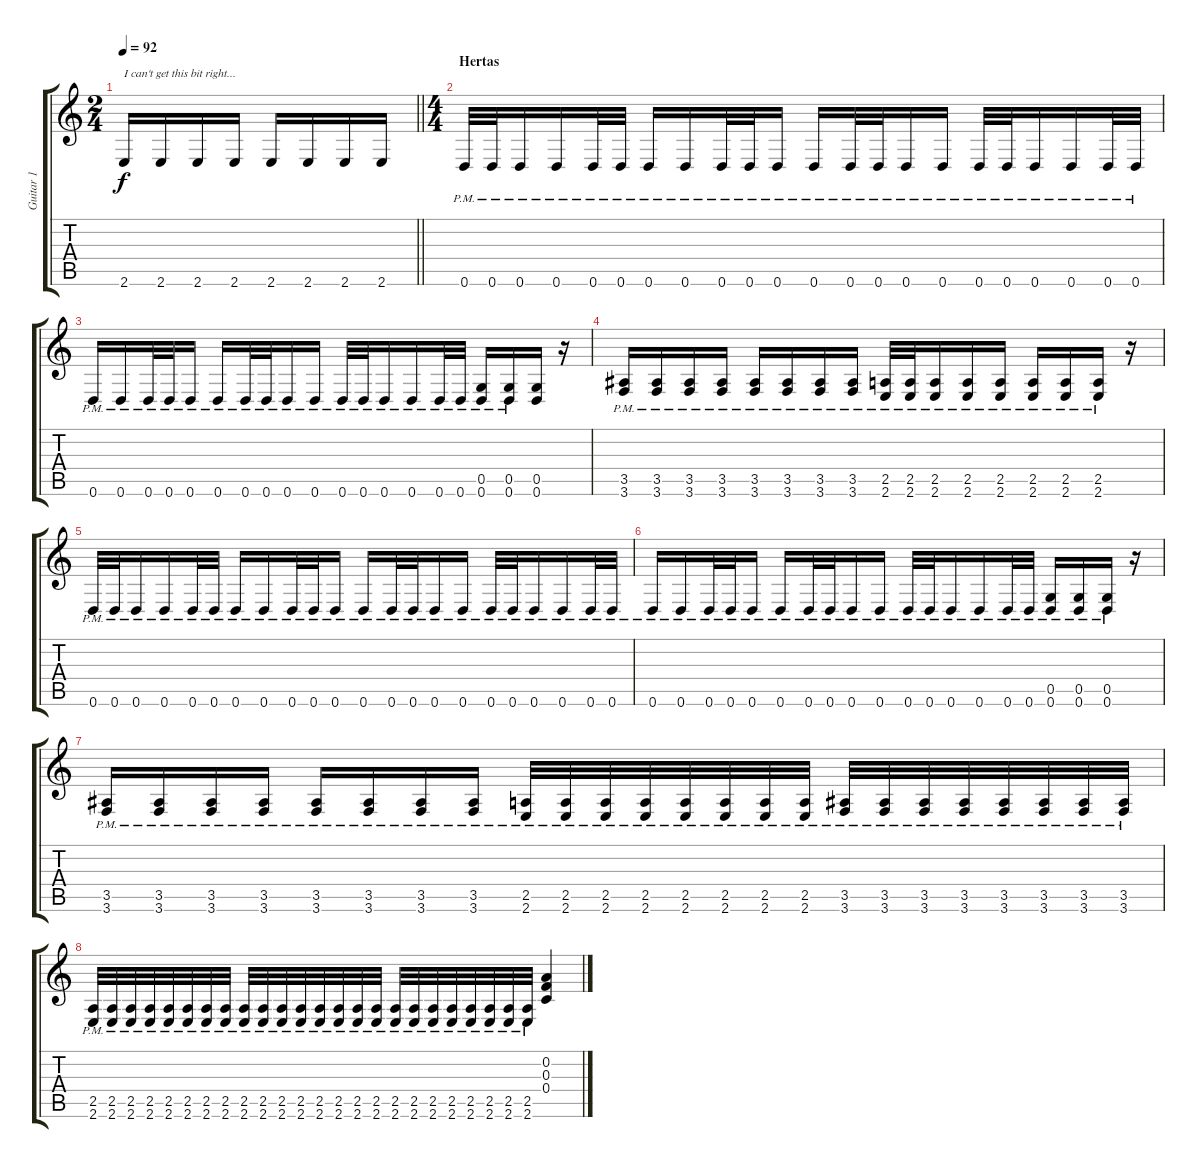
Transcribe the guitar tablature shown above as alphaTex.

\track ("Guitar 1" "Guitar 1") {instrument distortionguitar}
\staff {score tabs}
\tuning (D4 A3 F3 C3 G2 D2) {hide}
\ts (2 4)
\tempo 92
\clef g2
\barLineRight lightlight
\ks c
2.6.16{txt "I can't get this bit right..." dy f} 2.6.16 2.6.16 2.6.16 2.6.16 2.6.16 2.6.16 2.6.16 |
\ts (4 4)
\section ("" "Hertas")
0.6{pm}.32 0.6{pm}.32 0.6{pm}.16 0.6{pm}.16 0.6{pm}.32 0.6{pm}.32 0.6{pm}.16 0.6{pm}.16 0.6{pm}.32 0.6{pm}.32 0.6{pm}.16 0.6{pm}.16 0.6{pm}.32 0.6{pm}.32 0.6{pm}.16 0.6{pm}.16 0.6{pm}.32 0.6{pm}.32 0.6{pm}.16 0.6{pm}.16 0.6{pm}.32 0.6{pm}.32 |
0.6{pm}.16 0.6{pm}.16 0.6{pm}.32 0.6{pm}.32 0.6{pm}.16 0.6{pm}.16 0.6{pm}.32 0.6{pm}.32 0.6{pm}.16 0.6{pm}.16 0.6{pm}.32 0.6{pm}.32 0.6{pm}.16 0.6{pm}.16 0.6{pm}.32 0.6{pm}.32 (0.5 0.6{pm}).16 (0.5 0.6{pm}).16 (0.5 0.6).16 r.16 |
(3.5{pm} 3.6{pm}).16 (3.5{pm} 3.6{pm}).16 (3.5{pm} 3.6{pm}).16 (3.5{pm} 3.6{pm}).16 (3.5{pm} 3.6{pm}).16 (3.5{pm} 3.6{pm}).16 (3.5{pm} 3.6{pm}).16 (3.5{pm} 3.6{pm}).16 (2.5{pm} 2.6{pm}).32 (2.5{pm} 2.6{pm}).32 (2.5{pm} 2.6{pm}).16 (2.5{pm} 2.6{pm}).16 (2.5{pm} 2.6{pm}).16 (2.5{pm} 2.6{pm}).16 (2.5{pm} 2.6{pm}).16 (2.5{pm} 2.6{pm}).16 r.16 |
0.6{pm}.32 0.6{pm}.32 0.6{pm}.16 0.6{pm}.16 0.6{pm}.32 0.6{pm}.32 0.6{pm}.16 0.6{pm}.16 0.6{pm}.32 0.6{pm}.32 0.6{pm}.16 0.6{pm}.16 0.6{pm}.32 0.6{pm}.32 0.6{pm}.16 0.6{pm}.16 0.6{pm}.32 0.6{pm}.32 0.6{pm}.16 0.6{pm}.16 0.6{pm}.32 0.6{pm}.32 |
0.6{pm}.16 0.6{pm}.16 0.6{pm}.32 0.6{pm}.32 0.6{pm}.16 0.6{pm}.16 0.6{pm}.32 0.6{pm}.32 0.6{pm}.16 0.6{pm}.16 0.6{pm}.32 0.6{pm}.32 0.6{pm}.16 0.6{pm}.16 0.6{pm}.32 0.6{pm}.32 (0.5 0.6{pm}).16 (0.5 0.6{pm}).16 (0.5 0.6{pm}).16 r.16 |
(3.5{pm} 3.6{pm}).16 (3.5{pm} 3.6{pm}).16 (3.5{pm} 3.6{pm}).16 (3.5{pm} 3.6{pm}).16 (3.5{pm} 3.6{pm}).16 (3.5{pm} 3.6{pm}).16 (3.5{pm} 3.6{pm}).16 (3.5{pm} 3.6{pm}).16 (2.5{pm} 2.6{pm}).32 (2.5{pm} 2.6{pm}).32 (2.5{pm} 2.6{pm}).32 (2.5{pm} 2.6{pm}).32 (2.5{pm} 2.6{pm}).32 (2.5{pm} 2.6{pm}).32 (2.5{pm} 2.6{pm}).32 (2.5{pm} 2.6{pm}).32 (3.5{pm} 3.6{pm}).32 (3.5{pm} 3.6{pm}).32 (3.5{pm} 3.6{pm}).32 (3.5{pm} 3.6{pm}).32 (3.5{pm} 3.6{pm}).32 (3.5{pm} 3.6{pm}).32 (3.5{pm} 3.6{pm}).32 (3.5{pm} 3.6{pm}).32 |
(2.5{pm} 2.6{pm}).32 (2.5{pm} 2.6{pm}).32 (2.5{pm} 2.6{pm}).32 (2.5{pm} 2.6{pm}).32 (2.5{pm} 2.6{pm}).32 (2.5{pm} 2.6{pm}).32 (2.5{pm} 2.6{pm}).32 (2.5{pm} 2.6{pm}).32 (2.5{pm} 2.6{pm}).32 (2.5{pm} 2.6{pm}).32 (2.5{pm} 2.6{pm}).32 (2.5{pm} 2.6{pm}).32 (2.5{pm} 2.6{pm}).32 (2.5{pm} 2.6{pm}).32 (2.5{pm} 2.6{pm}).32 (2.5{pm} 2.6{pm}).32 (2.5{pm} 2.6{pm}).32 (2.5{pm} 2.6{pm}).32 (2.5{pm} 2.6{pm}).32 (2.5{pm} 2.6{pm}).32 (2.5{pm} 2.6{pm}).32 (2.5{pm} 2.6{pm}).32 (2.5{pm} 2.6{pm}).32 (2.5{pm} 2.6{pm}).32 (0.2 0.3 0.4).4
